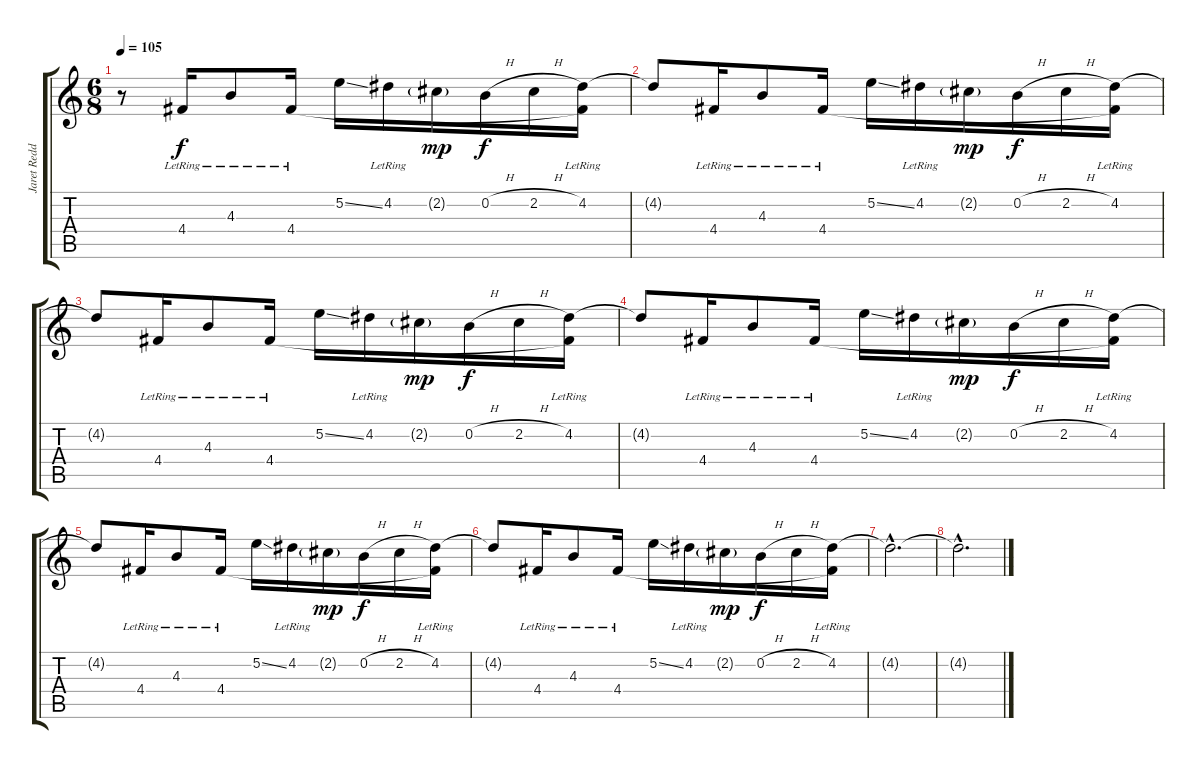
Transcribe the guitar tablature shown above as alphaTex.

\track ("Jaret Reddick - Lead Guitar" "Jaret Redd") {instrument distortionguitar}
\staff {score tabs}
\tuning (E4 B3 G3 D3 A2 E2) {hide}
\ts (6 8)
\tempo 105
\clef g2
\ks c
r.8{dy f volume 9 instrument electricguitarclean} 4.4{lr}.16 4.3{lr}.8 4.4{lr}.16 5.2{ss}.16 4.2{lr}.16 2.2{g}.16{dy mp} 0.2{h}.16{dy f} 2.2{h}.16 (4.2{lr} 4.4{t}).16 |
4.2{t}.8{volume 3 instrument electricguitarclean} 4.4{lr}.16 4.3{lr}.8 4.4{lr}.16 5.2{ss}.16 4.2{lr}.16 2.2{g}.16{dy mp} 0.2{h}.16{dy f} 2.2{h}.16 (4.2{lr} 4.4{t}).16 |
4.2{t}.8{instrument electricguitarclean} 4.4{lr}.16 4.3{lr}.8 4.4{lr}.16 5.2{ss}.16 4.2{lr}.16 2.2{g}.16{dy mp} 0.2{h}.16{dy f} 2.2{h}.16 (4.2{lr} 4.4{t}).16 |
4.2{t}.8{instrument electricguitarclean} 4.4{lr}.16 4.3{lr}.8 4.4{lr}.16 5.2{ss}.16 4.2{lr}.16 2.2{g}.16{dy mp} 0.2{h}.16{dy f} 2.2{h}.16 (4.2{lr} 4.4{t}).16 |
4.2{t}.8{instrument electricguitarclean} 4.4{lr}.16 4.3{lr}.8 4.4{lr}.16 5.2{ss}.16 4.2{lr}.16 2.2{g}.16{dy mp} 0.2{h}.16{dy f} 2.2{h}.16 (4.2{lr} 4.4{t}).16 |
4.2{t}.8{instrument electricguitarclean} 4.4{lr}.16 4.3{lr}.8 4.4{lr}.16 5.2{ss}.16 4.2{lr}.16 2.2{g}.16{dy mp} 0.2{h}.16{dy f} 2.2{h}.16 (4.2{lr} 4.4{t}).16 |
4.2{hac t}.2{d} |
4.2{hac t}.2{d}
